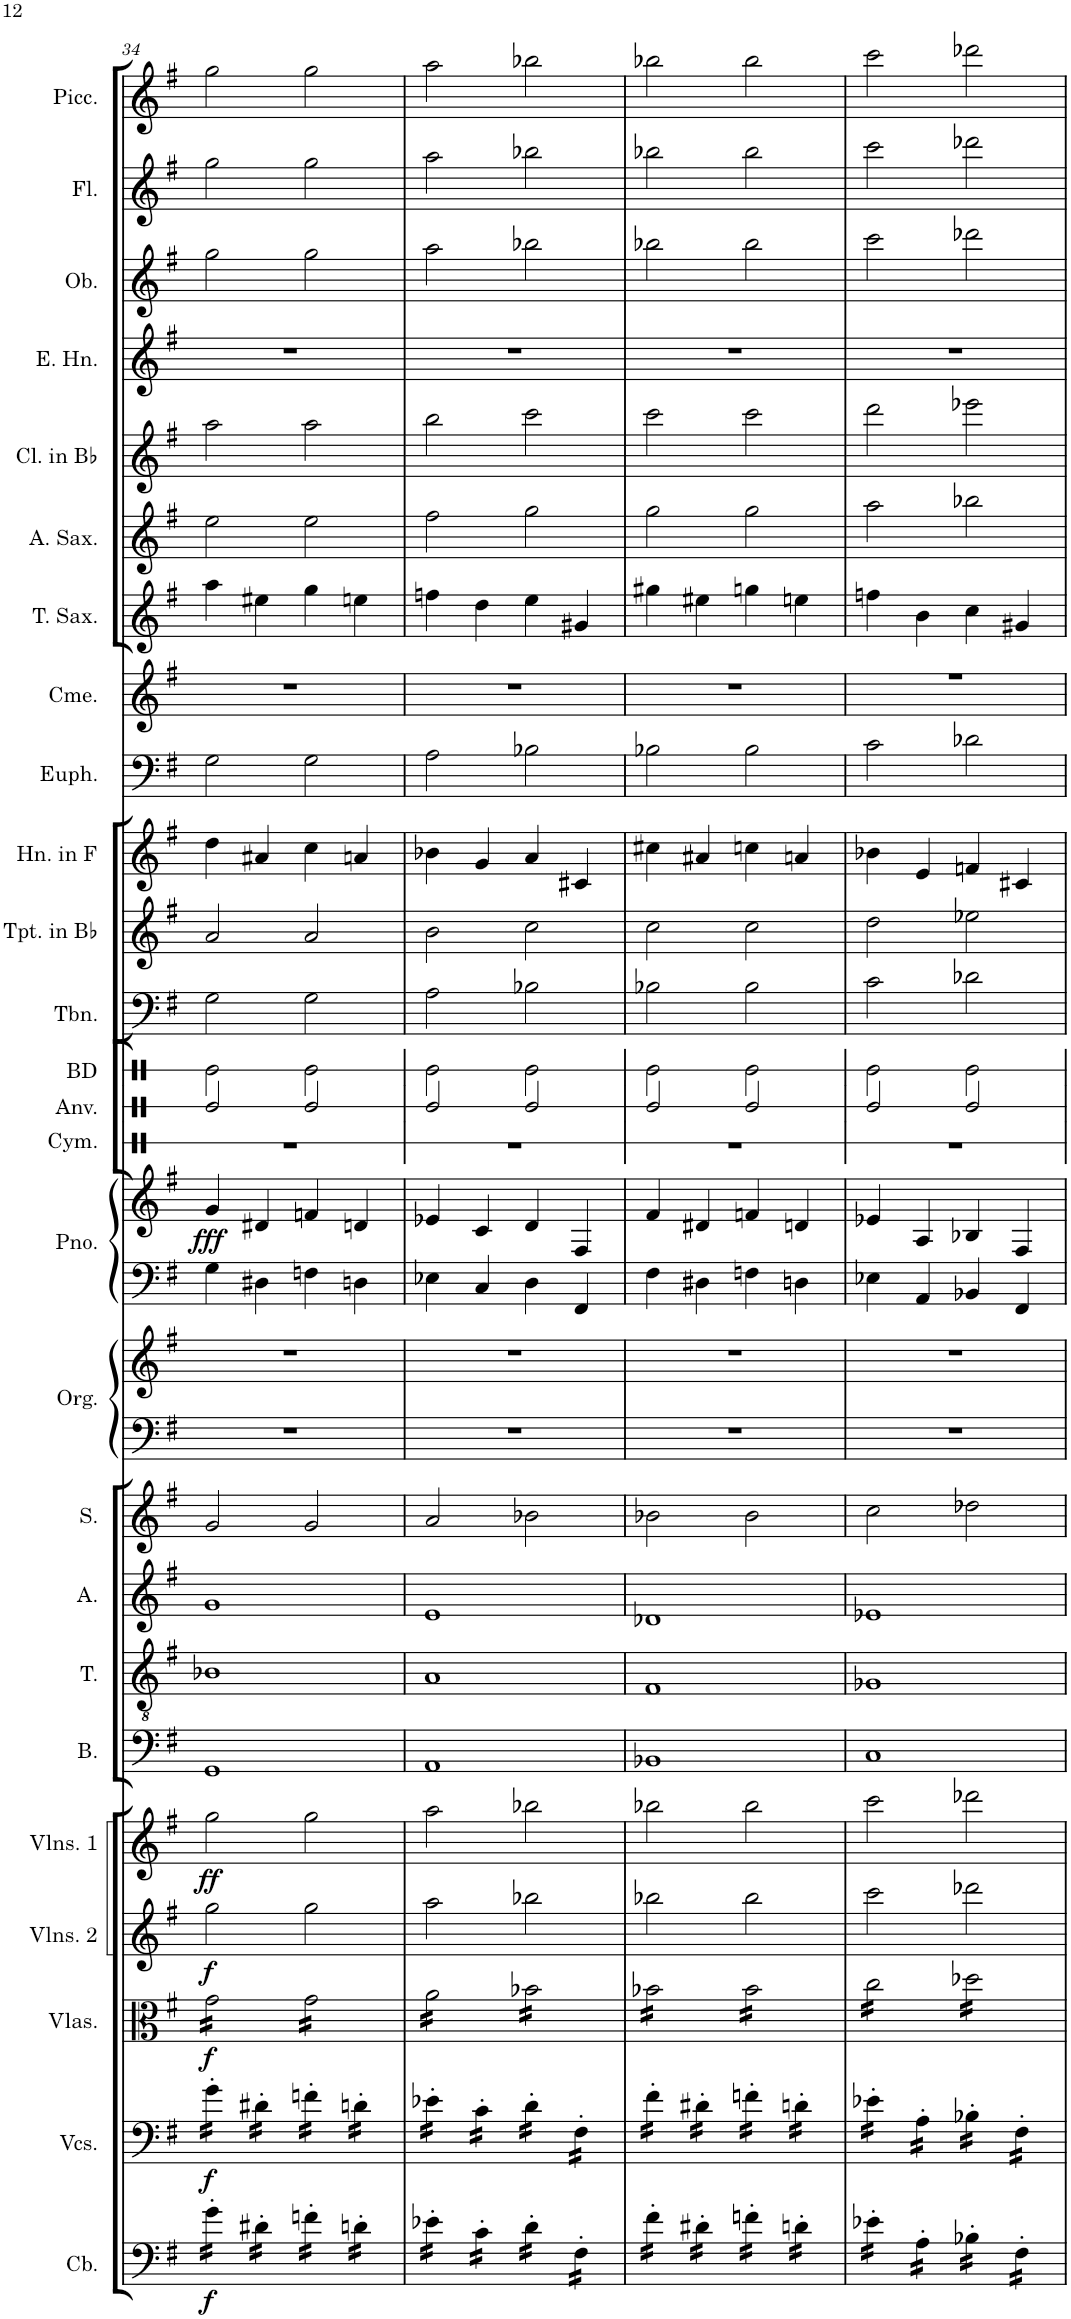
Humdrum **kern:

**kern	**dynam	**kern	**dynam	**kern	**dynam	**kern	**dynam	**kern	**dynam	**kern	**kern	**kern	**kern	**kern	**kern	**kern	**kern	**dynam	**kern	**kern	**kern	**kern	**kern	**kern	**kern	**kern	**kern	**kern	**kern	**kern	**kern
*part24	*part24	*part23	*part23	*part22	*part22	*part21	*part21	*part20	*part20	*part19	*part18	*part17	*part16	*part15	*part15	*part14	*part14	*part14	*part13	*part12	*part11	*part10	*part9	*part8	*part7	*part6	*part5	*part4	*part3	*part2	*part1
*staff26	*staff26	*staff25	*staff25	*staff24	*staff24	*staff23	*staff23	*staff22	*staff22	*staff21	*staff20	*staff19	*staff18	*staff17	*staff16	*staff15	*staff14	*staff14/15	*staff13	*staff12	*staff11	*staff10	*staff9	*staff8	*staff7	*staff6	*staff5	*staff4	*staff3	*staff2	*staff1
*I"Contrabass	*	*I"Violoncellos	*	*I"Violas	*	*I"Violins 2	*	*I"Violins 1	*	*I"Bass	*I"Tenor	*I"Alto	*I"Soprano	*I"Organ	*	*I"Piano	*	*	*I"Bass Drum	*I"Trombone	*I"Trumpet in Bb	*I"Horn in F	*I"Euphonium	*I"Chimes	*I"Tenor Saxophone	*I"Alto Saxophone	*I"Clarinet in Bb	*I"English Horn	*I"Oboe	*I"Flute	*I"Piccolo
*I'Cb.	*	*I'Vcs.	*	*I'Vlas.	*	*I'Vlns. 2	*	*I'Vlns. 1	*	*I'B.	*I'T.	*I'A.	*I'S.	*I'Org.	*	*I'Pno.	*	*	*I'BD	*I'Tbn.	*I'Tpt. in Bb	*I'Hn. in F	*I'Euph.	*I'Cme.	*I'T. Sax.	*I'A. Sax.	*I'Cl. in Bb	*I'E. Hn.	*I'Ob.	*I'Fl.	*I'Picc.
!!LO:PB:g=z
*clefF4	*	*clefF4	*	*clefC3	*	*clefG2	*	*clefG2	*	*clefF4	*clefGv2	*clefG2	*clefG2	*clefF4	*clefG2	*clefF4	*clefG2	*	*clefX	*clefF4	*clefG2	*clefG2	*clefF4	*clefG2	*clefG2	*clefG2	*clefG2	*clefG2	*clefG2	*clefG2	*clefG2
*Trd7c12	*	*	*	*	*	*	*	*	*	*	*	*	*	*	*	*	*	*	*	*	*Trd1c2	*Trd4c7	*	*	*Trd8c14	*Trd5c9	*Trd1c2	*Trd4c7	*	*	*Trd-7c-12
*k[f#]	*	*k[f#]	*	*k[f#]	*	*k[f#]	*	*k[f#]	*	*k[f#]	*k[f#]	*k[f#]	*k[f#]	*k[f#]	*k[f#]	*k[f#]	*k[f#]	*	*k[]	*k[f#]	*k[f#]	*k[f#]	*k[f#]	*k[f#]	*k[f#]	*k[f#]	*k[f#]	*k[f#]	*k[f#]	*k[f#]	*k[f#]
*M4/4	*	*M4/4	*	*M4/4	*	*M4/4	*	*M4/4	*	*M4/4	*M4/4	*M4/4	*M4/4	*M4/4	*M4/4	*M4/4	*M4/4	*	*M4/4	*M4/4	*M4/4	*M4/4	*M4/4	*M4/4	*M4/4	*M4/4	*M4/4	*M4/4	*M4/4	*M4/4	*M4/4
=34	=34	=34	=34	=34	=34	=34	=34	=34	=34	=34	=34	=34	=34	=34	=34	=34	=34	=34	=34	=34	=34	=34	=34	=34	=34	=34	=34	=34	=34	=34	=34
!	!LO:DY:b	!	!LO:DY:b	!	!LO:DY:b	!	!LO:DY:b	!	!LO:DY:b	!	!	!	!	!	!	!	!	!LO:DY:b	!	!	!	!	!	!	!	!	!	!	!	!	!
*tremolo	*	*	*	*	*	*	*	*	*	*	*	*	*	*	*	*	*	*	*	*	*	*	*	*	*	*	*	*	*	*	*
*	*	*tremolo	*	*	*	*	*	*	*	*	*	*	*	*	*	*	*	*	*	*	*	*	*	*	*	*	*	*	*	*	*
*	*	*	*	*tremolo	*	*	*	*	*	*	*	*	*	*	*	*	*	*	*	*	*	*	*	*	*	*	*	*	*	*	*
16g'\LL	f	16g'\LL	f	16g\LL	f	2gg\	f	2gg\	ff	1GG	1B-X	1g	2g/	1r	1r	4G\	4g/	fff	2Re\	2G\	2a/	4dd\	2G\	1r	4aa\	2ee\	2aa\	1r	2gg\	2gg\	2gg\
16g'\	.	16g'\	.	16g\	.	.	.	.	.	.	.	.	.	.	.	.	.	.	.	.	.	.	.	.	.	.	.	.	.	.	.
16g'\	.	16g'\	.	16g\	.	.	.	.	.	.	.	.	.	.	.	.	.	.	.	.	.	.	.	.	.	.	.	.	.	.	.
16g'\JJ	.	16g'\JJ	.	16g\	.	.	.	.	.	.	.	.	.	.	.	.	.	.	.	.	.	.	.	.	.	.	.	.	.	.	.
16d#X'\LL	.	16d#X'\LL	.	16g\	.	.	.	.	.	.	.	.	.	.	.	4D#X\	4d#X/	.	.	.	.	4a#X/	.	.	4ee#X\	.	.	.	.	.	.
16d#X'\	.	16d#X'\	.	16g\	.	.	.	.	.	.	.	.	.	.	.	.	.	.	.	.	.	.	.	.	.	.	.	.	.	.	.
16d#X'\	.	16d#X'\	.	16g\	.	.	.	.	.	.	.	.	.	.	.	.	.	.	.	.	.	.	.	.	.	.	.	.	.	.	.
16d#X'\JJ	.	16d#X'\JJ	.	16g\JJ	.	.	.	.	.	.	.	.	.	.	.	.	.	.	.	.	.	.	.	.	.	.	.	.	.	.	.
16fn'\LL	.	16fn'\LL	.	16g\LL	.	2gg\	.	2gg\	.	.	.	.	2g/	.	.	4Fn\	4fn/	.	2Re\	2G\	2a/	4cc\	2G\	.	4gg\	2ee\	2aa\	.	2gg\	2gg\	2gg\
16fn'\	.	16fn'\	.	16g\	.	.	.	.	.	.	.	.	.	.	.	.	.	.	.	.	.	.	.	.	.	.	.	.	.	.	.
16fn'\	.	16fn'\	.	16g\	.	.	.	.	.	.	.	.	.	.	.	.	.	.	.	.	.	.	.	.	.	.	.	.	.	.	.
16fn'\JJ	.	16fn'\JJ	.	16g\	.	.	.	.	.	.	.	.	.	.	.	.	.	.	.	.	.	.	.	.	.	.	.	.	.	.	.
16dn'\LL	.	16dn'\LL	.	16g\	.	.	.	.	.	.	.	.	.	.	.	4Dn\	4dn/	.	.	.	.	4an/	.	.	4een\	.	.	.	.	.	.
16dn'\	.	16dn'\	.	16g\	.	.	.	.	.	.	.	.	.	.	.	.	.	.	.	.	.	.	.	.	.	.	.	.	.	.	.
16dn'\	.	16dn'\	.	16g\	.	.	.	.	.	.	.	.	.	.	.	.	.	.	.	.	.	.	.	.	.	.	.	.	.	.	.
16dn'\JJ	.	16dn'\JJ	.	16g\JJ	.	.	.	.	.	.	.	.	.	.	.	.	.	.	.	.	.	.	.	.	.	.	.	.	.	.	.
=35	=35	=35	=35	=35	=35	=35	=35	=35	=35	=35	=35	=35	=35	=35	=35	=35	=35	=35	=35	=35	=35	=35	=35	=35	=35	=35	=35	=35	=35	=35	=35
16e-X'\LL	.	16e-X'\LL	.	16a\LL	.	2aa\	.	2aa\	.	1AA	1A	1e	2a/	1r	1r	4E-X\	4e-X/	.	2Re\	2A\	2b\	4b-X\	2A\	1r	4ffn\	2ff#\	2bb\	1r	2aa\	2aa\	2aa\
16e-X'\	.	16e-X'\	.	16a\	.	.	.	.	.	.	.	.	.	.	.	.	.	.	.	.	.	.	.	.	.	.	.	.	.	.	.
16e-X'\	.	16e-X'\	.	16a\	.	.	.	.	.	.	.	.	.	.	.	.	.	.	.	.	.	.	.	.	.	.	.	.	.	.	.
16e-X'\JJ	.	16e-X'\JJ	.	16a\	.	.	.	.	.	.	.	.	.	.	.	.	.	.	.	.	.	.	.	.	.	.	.	.	.	.	.
16c'\LL	.	16c'\LL	.	16a\	.	.	.	.	.	.	.	.	.	.	.	4C/	4c/	.	.	.	.	4g/	.	.	4dd\	.	.	.	.	.	.
16c'\	.	16c'\	.	16a\	.	.	.	.	.	.	.	.	.	.	.	.	.	.	.	.	.	.	.	.	.	.	.	.	.	.	.
16c'\	.	16c'\	.	16a\	.	.	.	.	.	.	.	.	.	.	.	.	.	.	.	.	.	.	.	.	.	.	.	.	.	.	.
16c'\JJ	.	16c'\JJ	.	16a\JJ	.	.	.	.	.	.	.	.	.	.	.	.	.	.	.	.	.	.	.	.	.	.	.	.	.	.	.
16d'\LL	.	16d'\LL	.	16b-X\LL	.	2bb-X\	.	2bb-X\	.	.	.	.	2b-X\	.	.	4D\	4d/	.	2Re\	2B-X\	2cc\	4a/	2B-X\	.	4ee\	2gg\	2ccc\	.	2bb-X\	2bb-X\	2bb-X\
16d'\	.	16d'\	.	16b-X\	.	.	.	.	.	.	.	.	.	.	.	.	.	.	.	.	.	.	.	.	.	.	.	.	.	.	.
16d'\	.	16d'\	.	16b-X\	.	.	.	.	.	.	.	.	.	.	.	.	.	.	.	.	.	.	.	.	.	.	.	.	.	.	.
16d'\JJ	.	16d'\JJ	.	16b-X\	.	.	.	.	.	.	.	.	.	.	.	.	.	.	.	.	.	.	.	.	.	.	.	.	.	.	.
16F#'\LL	.	16F#'\LL	.	16b-X\	.	.	.	.	.	.	.	.	.	.	.	4FF#/	4F#/	.	.	.	.	4c#X/	.	.	4g#X/	.	.	.	.	.	.
16F#'\	.	16F#'\	.	16b-X\	.	.	.	.	.	.	.	.	.	.	.	.	.	.	.	.	.	.	.	.	.	.	.	.	.	.	.
16F#'\	.	16F#'\	.	16b-X\	.	.	.	.	.	.	.	.	.	.	.	.	.	.	.	.	.	.	.	.	.	.	.	.	.	.	.
16F#'\JJ	.	16F#'\JJ	.	16b-X\JJ	.	.	.	.	.	.	.	.	.	.	.	.	.	.	.	.	.	.	.	.	.	.	.	.	.	.	.
=36	=36	=36	=36	=36	=36	=36	=36	=36	=36	=36	=36	=36	=36	=36	=36	=36	=36	=36	=36	=36	=36	=36	=36	=36	=36	=36	=36	=36	=36	=36	=36
16f#'\LL	.	16f#'\LL	.	16b-X\LL	.	2bb-X\	.	2bb-X\	.	1BB-X	1F#	1d-X	2b-X\	1r	1r	4F#\	4f#/	.	2Re\	2B-X\	2cc\	4cc#X\	2B-X\	1r	4gg#X\	2gg\	2ccc\	1r	2bb-X\	2bb-X\	2bb-X\
16f#'\	.	16f#'\	.	16b-X\	.	.	.	.	.	.	.	.	.	.	.	.	.	.	.	.	.	.	.	.	.	.	.	.	.	.	.
16f#'\	.	16f#'\	.	16b-X\	.	.	.	.	.	.	.	.	.	.	.	.	.	.	.	.	.	.	.	.	.	.	.	.	.	.	.
16f#'\JJ	.	16f#'\JJ	.	16b-X\	.	.	.	.	.	.	.	.	.	.	.	.	.	.	.	.	.	.	.	.	.	.	.	.	.	.	.
16d#X'\LL	.	16d#X'\LL	.	16b-X\	.	.	.	.	.	.	.	.	.	.	.	4D#X\	4d#X/	.	.	.	.	4a#X/	.	.	4ee#X\	.	.	.	.	.	.
16d#X'\	.	16d#X'\	.	16b-X\	.	.	.	.	.	.	.	.	.	.	.	.	.	.	.	.	.	.	.	.	.	.	.	.	.	.	.
16d#X'\	.	16d#X'\	.	16b-X\	.	.	.	.	.	.	.	.	.	.	.	.	.	.	.	.	.	.	.	.	.	.	.	.	.	.	.
16d#X'\JJ	.	16d#X'\JJ	.	16b-X\JJ	.	.	.	.	.	.	.	.	.	.	.	.	.	.	.	.	.	.	.	.	.	.	.	.	.	.	.
16fn'\LL	.	16fn'\LL	.	16b-\LL	.	2bb-\	.	2bb-\	.	.	.	.	2b-\	.	.	4Fn\	4fn/	.	2Re\	2B-\	2cc\	4ccn\	2B-\	.	4ggn\	2gg\	2ccc\	.	2bb-\	2bb-\	2bb-\
16fn'\	.	16fn'\	.	16b-\	.	.	.	.	.	.	.	.	.	.	.	.	.	.	.	.	.	.	.	.	.	.	.	.	.	.	.
16fn'\	.	16fn'\	.	16b-\	.	.	.	.	.	.	.	.	.	.	.	.	.	.	.	.	.	.	.	.	.	.	.	.	.	.	.
16fn'\JJ	.	16fn'\JJ	.	16b-\	.	.	.	.	.	.	.	.	.	.	.	.	.	.	.	.	.	.	.	.	.	.	.	.	.	.	.
16dn'\LL	.	16dn'\LL	.	16b-\	.	.	.	.	.	.	.	.	.	.	.	4Dn\	4dn/	.	.	.	.	4an/	.	.	4een\	.	.	.	.	.	.
16dn'\	.	16dn'\	.	16b-\	.	.	.	.	.	.	.	.	.	.	.	.	.	.	.	.	.	.	.	.	.	.	.	.	.	.	.
16dn'\	.	16dn'\	.	16b-\	.	.	.	.	.	.	.	.	.	.	.	.	.	.	.	.	.	.	.	.	.	.	.	.	.	.	.
16dn'\JJ	.	16dn'\JJ	.	16b-\JJ	.	.	.	.	.	.	.	.	.	.	.	.	.	.	.	.	.	.	.	.	.	.	.	.	.	.	.
=37	=37	=37	=37	=37	=37	=37	=37	=37	=37	=37	=37	=37	=37	=37	=37	=37	=37	=37	=37	=37	=37	=37	=37	=37	=37	=37	=37	=37	=37	=37	=37
16e-X'\LL	.	16e-X'\LL	.	16cc\LL	.	2ccc\	.	2ccc\	.	1C	1G-X	1e-X	2cc\	1r	1r	4E-X\	4e-X/	.	2Re\	2c\	2dd\	4b-X\	2c\	1rdd	4ffn\	2aa\	2ddd\	1r	2ccc\	2ccc\	2ccc\
16e-X'\	.	16e-X'\	.	16cc\	.	.	.	.	.	.	.	.	.	.	.	.	.	.	.	.	.	.	.	.	.	.	.	.	.	.	.
16e-X'\	.	16e-X'\	.	16cc\	.	.	.	.	.	.	.	.	.	.	.	.	.	.	.	.	.	.	.	.	.	.	.	.	.	.	.
16e-X'\JJ	.	16e-X'\JJ	.	16cc\	.	.	.	.	.	.	.	.	.	.	.	.	.	.	.	.	.	.	.	.	.	.	.	.	.	.	.
16A'\LL	.	16A'\LL	.	16cc\	.	.	.	.	.	.	.	.	.	.	.	4AA/	4A/	.	.	.	.	4e/	.	.	4b\	.	.	.	.	.	.
16A'\	.	16A'\	.	16cc\	.	.	.	.	.	.	.	.	.	.	.	.	.	.	.	.	.	.	.	.	.	.	.	.	.	.	.
16A'\	.	16A'\	.	16cc\	.	.	.	.	.	.	.	.	.	.	.	.	.	.	.	.	.	.	.	.	.	.	.	.	.	.	.
16A'\JJ	.	16A'\JJ	.	16cc\JJ	.	.	.	.	.	.	.	.	.	.	.	.	.	.	.	.	.	.	.	.	.	.	.	.	.	.	.
16B-X'\LL	.	16B-X'\LL	.	16dd-X\LL	.	2ddd-X\	.	2ddd-X\	.	.	.	.	2dd-X\	.	.	4BB-X/	4B-X/	.	2Re\	2d-X\	2ee-X\	4fn/	2d-X\	.	4cc\	2bb-X\	2eee-X\	.	2ddd-X\	2ddd-X\	2ddd-X\
16B-X'\	.	16B-X'\	.	16dd-X\	.	.	.	.	.	.	.	.	.	.	.	.	.	.	.	.	.	.	.	.	.	.	.	.	.	.	.
16B-X'\	.	16B-X'\	.	16dd-X\	.	.	.	.	.	.	.	.	.	.	.	.	.	.	.	.	.	.	.	.	.	.	.	.	.	.	.
16B-X'\JJ	.	16B-X'\JJ	.	16dd-X\	.	.	.	.	.	.	.	.	.	.	.	.	.	.	.	.	.	.	.	.	.	.	.	.	.	.	.
16F#'\LL	.	16F#'\LL	.	16dd-X\	.	.	.	.	.	.	.	.	.	.	.	4FF#/	4F#/	.	.	.	.	4c#X/	.	.	4g#X/	.	.	.	.	.	.
16F#'\	.	16F#'\	.	16dd-X\	.	.	.	.	.	.	.	.	.	.	.	.	.	.	.	.	.	.	.	.	.	.	.	.	.	.	.
16F#'\	.	16F#'\	.	16dd-X\	.	.	.	.	.	.	.	.	.	.	.	.	.	.	.	.	.	.	.	.	.	.	.	.	.	.	.
16F#'\JJ	.	16F#'\JJ	.	16dd-X\JJ	.	.	.	.	.	.	.	.	.	.	.	.	.	.	.	.	.	.	.	.	.	.	.	.	.	.	.
*	*	*	*	*Xtremolo	*	*	*	*	*	*	*	*	*	*	*	*	*	*	*	*	*	*	*	*	*	*	*	*	*	*	*
*	*	*Xtremolo	*	*	*	*	*	*	*	*	*	*	*	*	*	*	*	*	*	*	*	*	*	*	*	*	*	*	*	*	*
*Xtremolo	*	*	*	*	*	*	*	*	*	*	*	*	*	*	*	*	*	*	*	*	*	*	*	*	*	*	*	*	*	*	*
=	=	=	=	=	=	=	=	=	=	=	=	=	=	=	=	=	=	=	=	=	=	=	=	=	=	=	=	=	=	=	=
*-	*-	*-	*-	*-	*-	*-	*-	*-	*-	*-	*-	*-	*-	*-	*-	*-	*-	*-	*-	*-	*-	*-	*-	*-	*-	*-	*-	*-	*-	*-	*-
